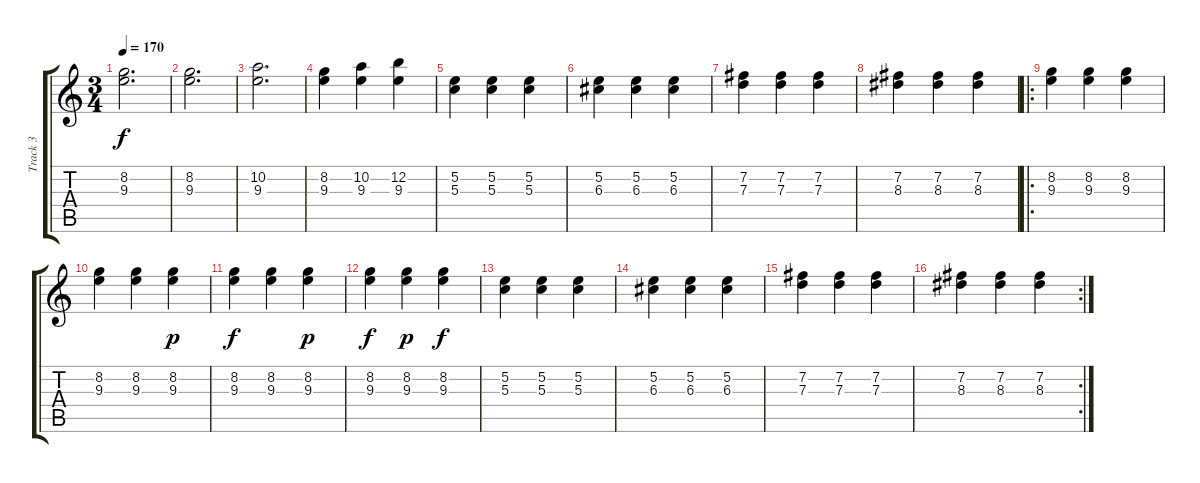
\track ("Track 3" "Track 3") {instrument acousticguitarnylon}
\staff {score tabs}
\tuning (E4 B3 G3 D3 A2 E2) {hide}
\ts (3 4)
\tempo 170
\clef g2
\ks c
(8.2 9.3).2{d dy f} |
(8.2 9.3).2{d} |
(10.2 9.3).2{d} |
(8.2 9.3).4 (10.2 9.3).4 (12.2 9.3).4 |
(5.2 5.3).4 (5.2 5.3).4 (5.2 5.3).4 |
(5.2 6.3).4 (5.2 6.3).4 (5.2 6.3).4 |
(7.2 7.3).4 (7.2 7.3).4 (7.2 7.3).4 |
(7.2 8.3).4 (7.2 8.3).4 (7.2 8.3).4 |
\ro
(8.2 9.3).4 (8.2 9.3).4 (8.2 9.3).4 |
(8.2 9.3).4 (8.2 9.3).4 (8.2 9.3).4{dy p} |
(8.2 9.3).4{dy f} (8.2 9.3).4 (8.2 9.3).4{dy p} |
(8.2 9.3).4{dy f} (8.2 9.3).4{dy p} (8.2 9.3).4{dy f} |
(5.2 5.3).4 (5.2 5.3).4 (5.2 5.3).4 |
(5.2 6.3).4 (5.2 6.3).4 (5.2 6.3).4 |
(7.2 7.3).4 (7.2 7.3).4 (7.2 7.3).4 |
\rc 2
(7.2 8.3).4 (7.2 8.3).4 (7.2 8.3).4
